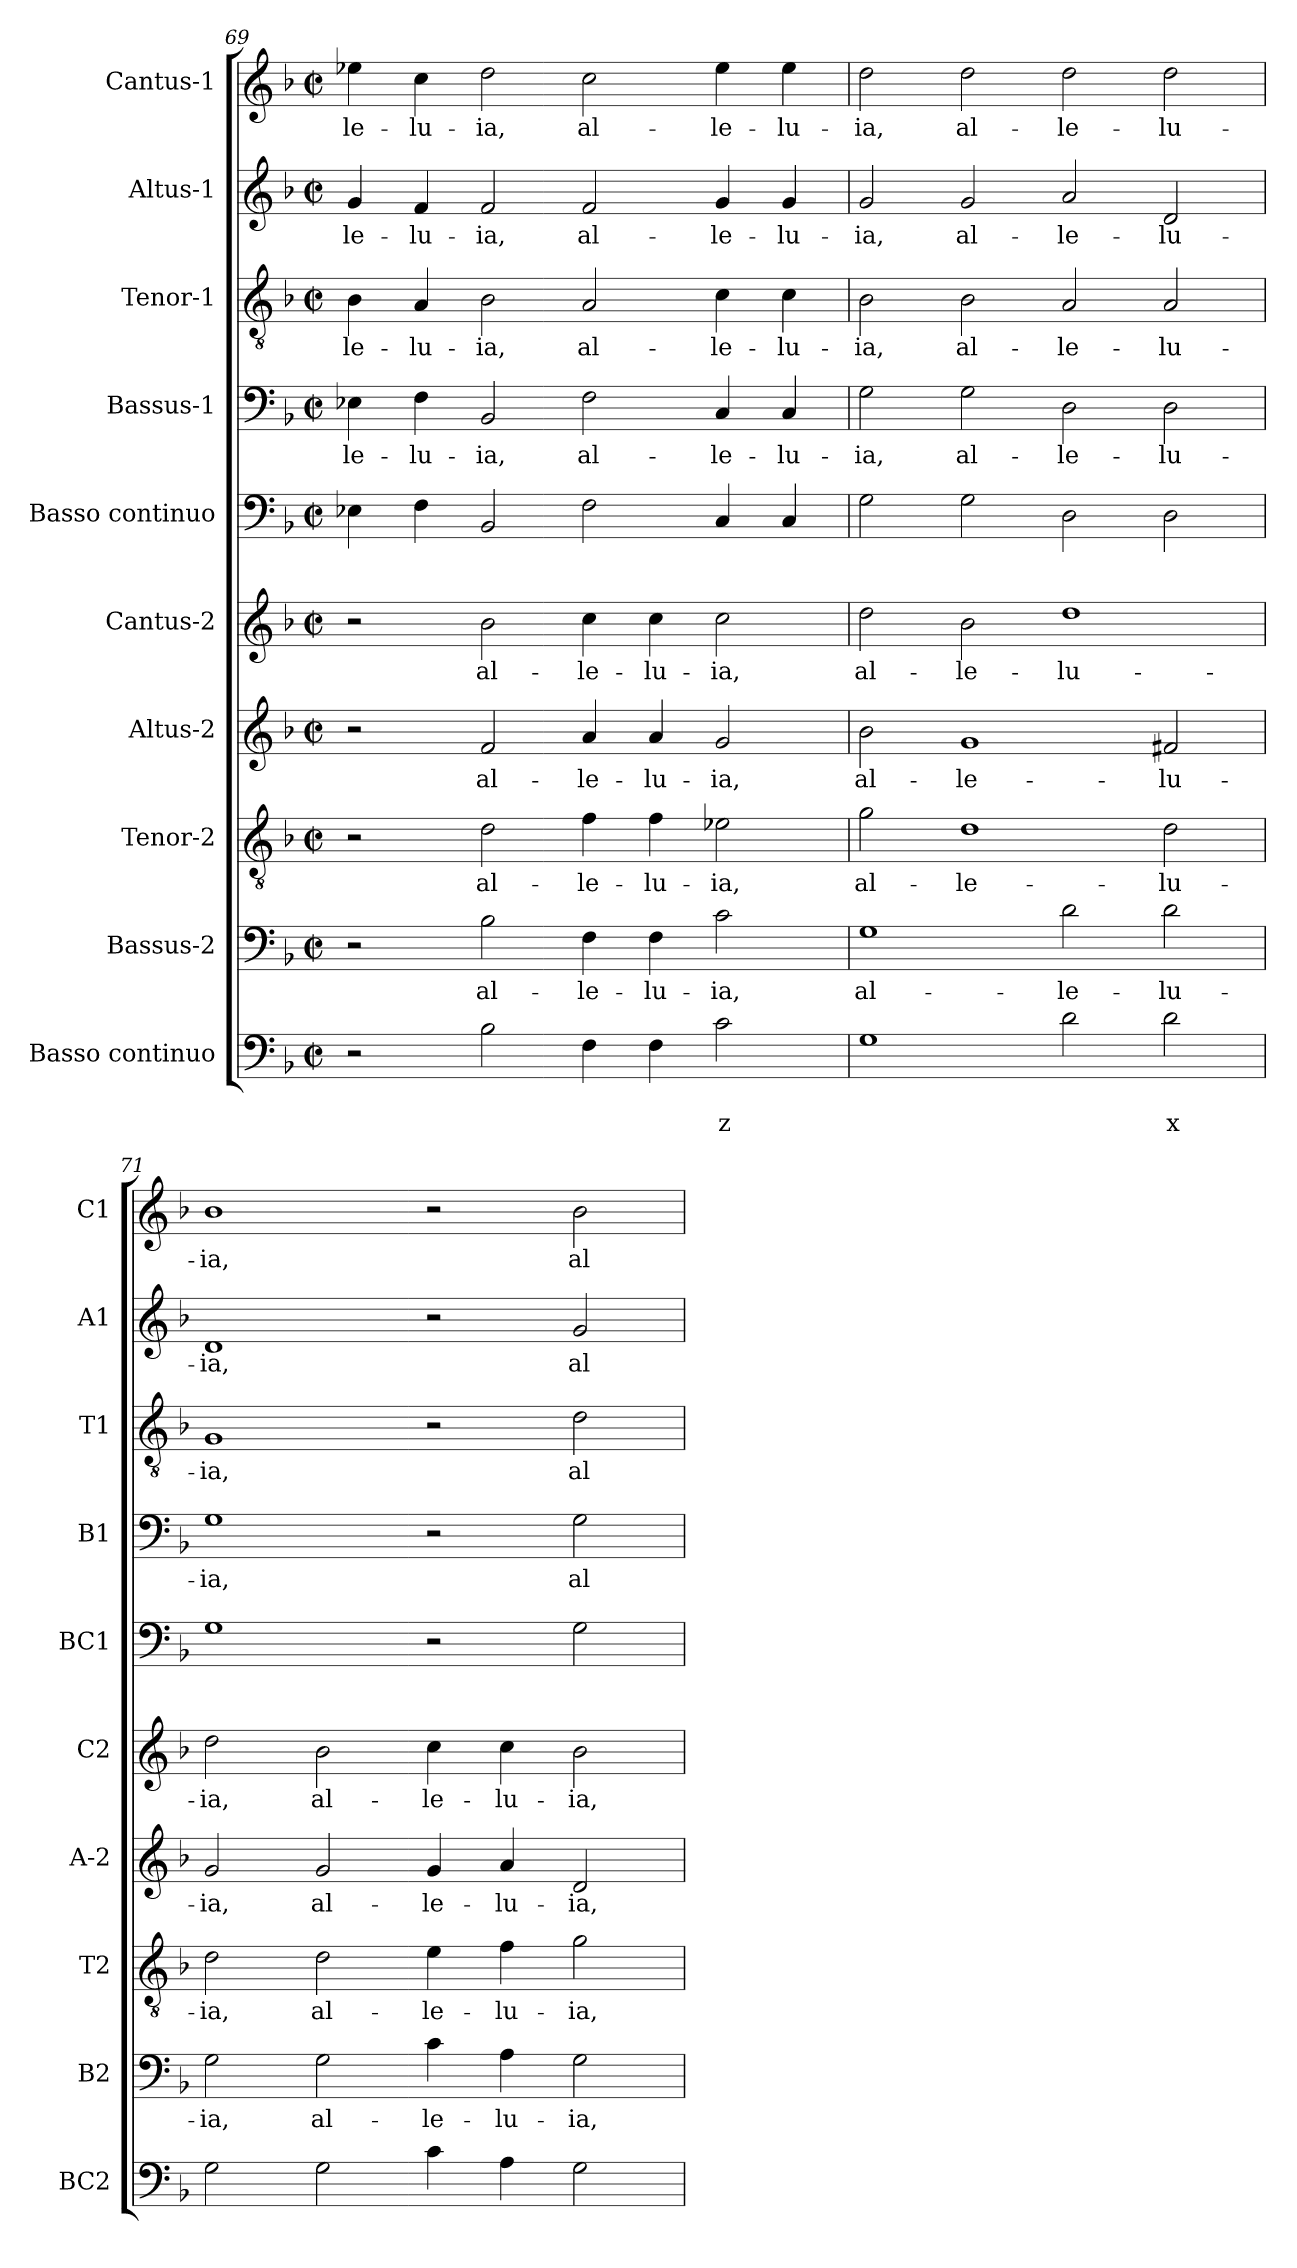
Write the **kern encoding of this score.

**kern	**text	**text	**kern	**text	**kern	**text	**kern	**text	**kern	**text	**kern	**kern	**text	**kern	**text	**kern	**text	**kern	**text
*part10	*part10	*part10	*part9	*part9	*part8	*part8	*part7	*part7	*part6	*part6	*part5	*part4	*part4	*part3	*part3	*part2	*part2	*part1	*part1
*staff10	*staff10	*staff10	*staff9	*staff9	*staff8	*staff8	*staff7	*staff7	*staff6	*staff6	*staff5	*staff4	*staff4	*staff3	*staff3	*staff2	*staff2	*staff1	*staff1
*I"Basso continuo	*	*	*I"Bassus-2	*	*I"Tenor-2	*	*I"Altus-2	*	*I"Cantus-2	*	*I"Basso continuo	*I"Bassus-1	*	*I"Tenor-1	*	*I"Altus-1	*	*I"Cantus-1	*
*I'BC2	*	*	*I'B2	*	*I'T2	*	*I'A-2	*	*I'C2	*	*I'BC1	*I'B1	*	*I'T1	*	*I'A1	*	*I'C1	*
*clefF4	*	*	*clefF4	*	*clefGv2	*	*clefG2	*	*clefG2	*	*clefF4	*clefF4	*	*clefGv2	*	*clefG2	*	*clefG2	*
*k[b-]	*	*	*k[b-]	*	*k[b-]	*	*k[b-]	*	*k[b-]	*	*k[b-]	*k[b-]	*	*k[b-]	*	*k[b-]	*	*k[b-]	*
*F:	*	*	*F:	*	*F:	*	*F:	*	*F:	*	*F:	*F:	*	*F:	*	*F:	*	*F:	*
*M2/2	*	*	*M2/2	*	*M2/2	*	*M2/2	*	*M2/2	*	*M2/2	*M2/2	*	*M2/2	*	*M2/2	*	*M2/2	*
*met(c|)	*	*	*met(c|)	*	*met(c|)	*	*met(c|)	*	*met(c|)	*	*met(c|)	*met(c|)	*	*met(c|)	*	*met(c|)	*	*met(c|)	*
=69	=69	=69	=69	=69	=69	=69	=69	=69	=69	=69	=69	=69	=69	=69	=69	=69	=69	=69	=69
!	!	!	!	!	!	!	!	!	!	!	!	!	!LO:LY:b	!	!LO:LY:b	!	!LO:LY:b	!	!LO:LY:b
2r	.	.	2r	.	2r	.	2r	.	2r	.	4E-X\	4E-X\	-le-	4B-\	-le-	4g/	-le-	4ee-X\	-le-
!	!	!	!	!	!	!	!	!	!	!	!	!	!LO:LY:b	!	!LO:LY:b	!	!LO:LY:b	!	!LO:LY:b
.	.	.	.	.	.	.	.	.	.	.	4F\	4F\	-lu-	4A/	-lu-	4f/	-lu-	4cc\	-lu-
!	!	!	!	!LO:LY:b	!	!LO:LY:b	!	!LO:LY:b	!	!LO:LY:b	!	!	!LO:LY:b	!	!LO:LY:b	!	!LO:LY:b	!	!LO:LY:b
2B-\	.	.	2B-\	al-	2d\	al-	2f/	al-	2b-\	al-	2BB-/	2BB-/	-ia,	2B-\	-ia,	2f/	-ia,	2dd\	-ia,
!	!	!	!	!LO:LY:b	!	!LO:LY:b	!	!LO:LY:b	!	!LO:LY:b	!	!	!LO:LY:b	!	!LO:LY:b	!	!LO:LY:b	!	!LO:LY:b
4F\	.	.	4F\	-le-	4f\	-le-	4a/	-le-	4cc\	-le-	2F\	2F\	al-	2A/	al-	2f/	al-	2cc\	al-
!	!	!	!	!LO:LY:b	!	!LO:LY:b	!	!LO:LY:b	!	!LO:LY:b	!	!	!	!	!	!	!	!	!
4F\	.	.	4F\	-lu-	4f\	-lu-	4a/	-lu-	4cc\	-lu-	.	.	.	.	.	.	.	.	.
!	!	!LO:LY:b	!	!LO:LY:b	!	!LO:LY:b	!	!LO:LY:b	!	!LO:LY:b	!	!	!LO:LY:b	!	!LO:LY:b	!	!LO:LY:b	!	!LO:LY:b
2c\	.	z	2c\	-ia,	2e-X\	-ia,	2g/	-ia,	2cc\	-ia,	4C/	4C/	-le-	4c\	-le-	4g/	-le-	4ee-\	-le-
!	!	!	!	!	!	!	!	!	!	!	!	!	!LO:LY:b	!	!LO:LY:b	!	!LO:LY:b	!	!LO:LY:b
.	.	.	.	.	.	.	.	.	.	.	4C/	4C/	-lu-	4c\	-lu-	4g/	-lu-	4ee-\	-lu-
=70	=70	=70	=70	=70	=70	=70	=70	=70	=70	=70	=70	=70	=70	=70	=70	=70	=70	=70	=70
!	!	!	!	!LO:LY:b	!	!LO:LY:b	!	!LO:LY:b	!	!LO:LY:b	!	!	!LO:LY:b	!	!LO:LY:b	!	!LO:LY:b	!	!LO:LY:b
1G	.	.	1G	al-	2g\	al-	2b-\	al-	2dd\	al-	2G\	2G\	-ia,	2B-\	-ia,	2g/	-ia,	2dd\	-ia,
!	!	!	!	!	!	!LO:LY:b	!	!LO:LY:b	!	!LO:LY:b	!	!	!LO:LY:b	!	!LO:LY:b	!	!LO:LY:b	!	!LO:LY:b
.	.	.	.	.	1d	-le-	1g	-le-	2b-\	-le-	2G\	2G\	al-	2B-\	al-	2g/	al-	2dd\	al-
!	!	!	!	!LO:LY:b	!	!	!	!	!	!LO:LY:b	!	!	!LO:LY:b	!	!LO:LY:b	!	!LO:LY:b	!	!LO:LY:b
2d\	.	.	2d\	-le-	.	.	.	.	1dd	-lu-	2D\	2D\	-le-	2A/	-le-	2a/	-le-	2dd\	-le-
!	!	!LO:LY:b	!	!LO:LY:b	!	!LO:LY:b	!	!LO:LY:b	!	!	!	!	!LO:LY:b	!	!LO:LY:b	!	!LO:LY:b	!	!LO:LY:b
2d\	.	x	2d\	-lu-	2d\	-lu-	2f#X/	-lu-	.	.	2D\	2D\	-lu-	2A/	-lu-	2d/	-lu-	2dd\	-lu-
=71	=71	=71	=71	=71	=71	=71	=71	=71	=71	=71	=71	=71	=71	=71	=71	=71	=71	=71	=71
!	!	!	!	!LO:LY:b	!	!LO:LY:b	!	!LO:LY:b	!	!LO:LY:b	!	!	!LO:LY:b	!	!LO:LY:b	!	!LO:LY:b	!	!LO:LY:b
2G\	.	.	2G\	-ia,	2d\	-ia,	2g/	-ia,	2dd\	-ia,	1G	1G	-ia,	1G	-ia,	1d	-ia,	1b-	-ia,
!	!	!	!	!LO:LY:b	!	!LO:LY:b	!	!LO:LY:b	!	!LO:LY:b	!	!	!	!	!	!	!	!	!
2G\	.	.	2G\	al-	2d\	al-	2g/	al-	2b-\	al-	.	.	.	.	.	.	.	.	.
!	!	!	!	!LO:LY:b	!	!LO:LY:b	!	!LO:LY:b	!	!LO:LY:b	!	!	!	!	!	!	!	!	!
4c\	.	.	4c\	-le-	4e\	-le-	4g/	-le-	4cc\	-le-	2r	2r	.	2r	.	2r	.	2r	.
!	!	!	!	!LO:LY:b	!	!LO:LY:b	!	!LO:LY:b	!	!LO:LY:b	!	!	!	!	!	!	!	!	!
4A\	.	.	4A\	-lu-	4f\	-lu-	4a/	-lu-	4cc\	-lu-	.	.	.	.	.	.	.	.	.
!	!	!	!	!LO:LY:b	!	!LO:LY:b	!	!LO:LY:b	!	!LO:LY:b	!	!	!LO:LY:b	!	!LO:LY:b	!	!LO:LY:b	!	!LO:LY:b
2G\	.	.	2G\	-ia,	2g\	-ia,	2d/	-ia,	2b-\	-ia,	2G\	2G\	al-	2d\	al-	2g/	al-	2b-\	al-
=	=	=	=	=	=	=	=	=	=	=	=	=	=	=	=	=	=	=	=
*-	*-	*-	*-	*-	*-	*-	*-	*-	*-	*-	*-	*-	*-	*-	*-	*-	*-	*-	*-
